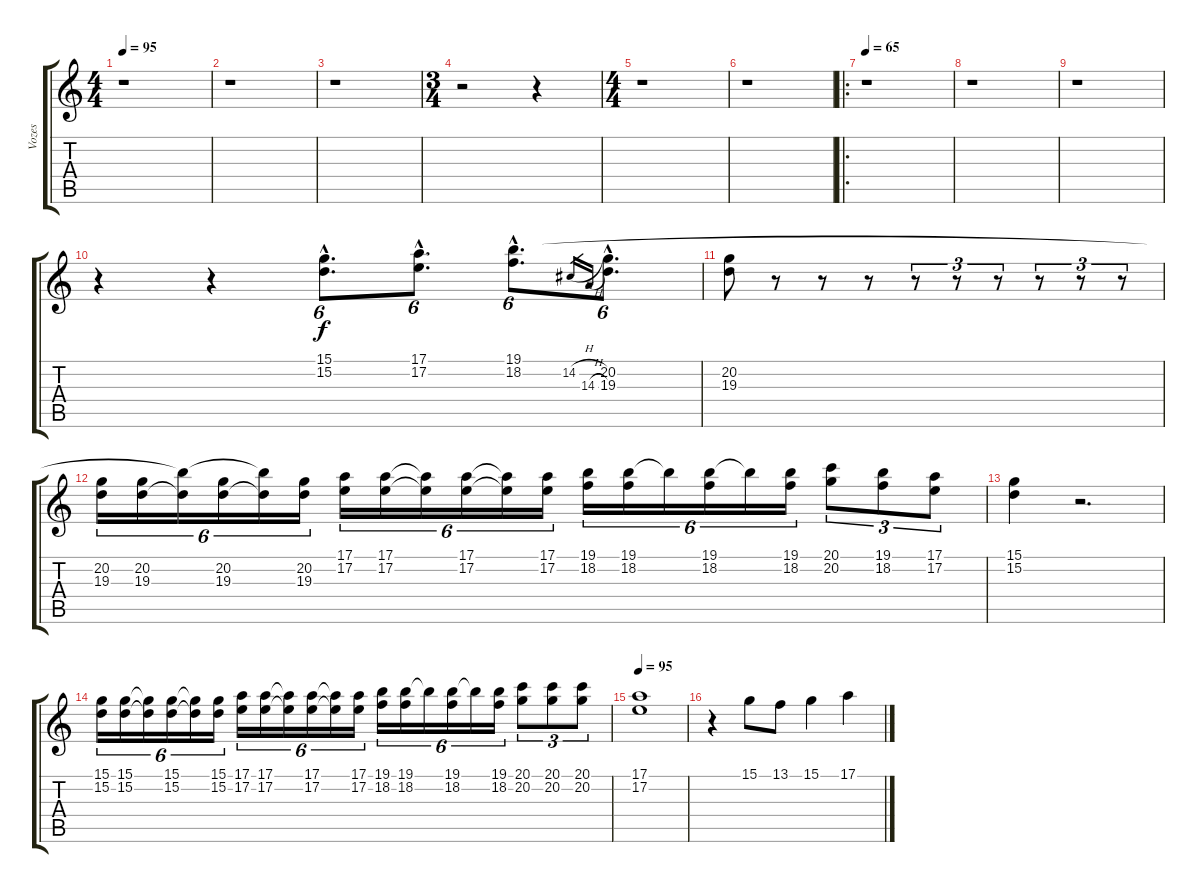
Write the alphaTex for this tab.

\track ("Vozes" "Vozes") {instrument lead6voice}
\staff {score tabs}
\tuning (E4 B3 G3 D3 A2 E2) {hide}
\ts (4 4)
\tempo 95
\clef g2
\ks c
r.1{dy f} |
r.1 |
r.1 |
\ts (3 4)
r.2 r.4 |
\ts (4 4)
r.1 |
r.1 |
\ro
\tempo 65
r.1 |
r.1 |
r.1 |
r.4 r.4 (15.1{hac} 15.2{hac}).8{d tu (6 4)} (17.1{hac} 17.2{hac}).8{d tu (6 4)} (19.1{hac} 18.2{hac}).8{d tu (6 4)} 14.2{h}.16{gr} 14.3{h}.16{gr} (20.2{hac} 19.3{hac}).8{d tu (6 4)} |
(20.2 19.3).8 r.8 r.8 r.8 r.8{tu (3 2)} r.8{tu (3 2)} r.8{tu (3 2)} r.8{tu (3 2)} r.8{tu (3 2)} r.8{tu (3 2)} |
(20.2 19.3).16{tu (6 4)} (20.2 19.3).16{tu (6 4)} (19.1{t} 19.3{t}).16{tu (6 4)} (20.2 19.3).16{tu (6 4)} (19.1{t} 19.3{t}).16{tu (6 4)} (20.2 19.3).16{tu (6 4)} (17.1 17.2).16{tu (6 4)} (17.1 17.2).16{tu (6 4)} (17.1{t} 17.2{t}).16{tu (6 4)} (17.1 17.2).16{tu (6 4)} (17.1{t} 17.2{t}).16{tu (6 4)} (17.1 17.2).16{tu (6 4)} (19.1 18.2).16{tu (6 4)} (19.1 18.2).16{tu (6 4)} 19.1{t}.16{tu (6 4)} (19.1 18.2).16{tu (6 4)} 19.1{t}.16{tu (6 4)} (19.1 18.2).16{tu (6 4)} (20.1 20.2).8{tu (3 2)} (19.1 18.2).8{tu (3 2)} (17.1 17.2).8{tu (3 2)} |
(15.1 15.2).4 r.2{d} |
(15.1 15.2).16{tu (6 4)} (15.1 15.2).16{tu (6 4)} (15.1{t} 15.2{t}).16{tu (6 4)} (15.1 15.2).16{tu (6 4)} (15.1{t} 15.2{t}).16{tu (6 4)} (15.1 15.2).16{tu (6 4)} (17.1 17.2).16{tu (6 4)} (17.1 17.2).16{tu (6 4)} (17.1{t} 17.2{t}).16{tu (6 4)} (17.1 17.2).16{tu (6 4)} (17.1{t} 17.2{t}).16{tu (6 4)} (17.1 17.2).16{tu (6 4)} (19.1 18.2).16{tu (6 4)} (19.1 18.2).16{tu (6 4)} 19.1{t}.16{tu (6 4)} (19.1 18.2).16{tu (6 4)} 19.1{t}.16{tu (6 4)} (19.1 18.2).16{tu (6 4)} (20.1 20.2).8{tu (3 2)} (20.1 20.2).8{tu (3 2)} (20.1 20.2).8{tu (3 2)} |
\tempo 95
(17.1 17.2).1 |
r.4 15.1.8 13.1.8 15.1.4 17.1.4
